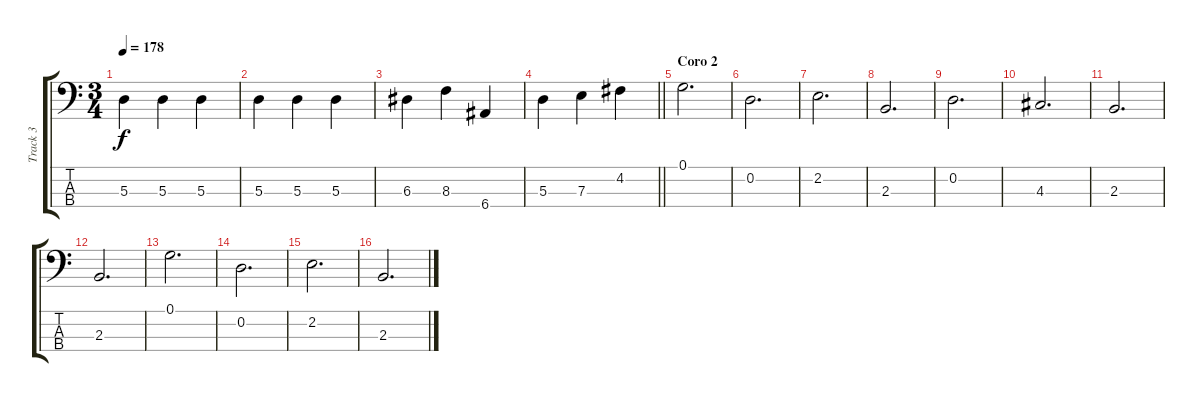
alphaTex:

\track ("Track 3" "Track 3") {instrument electricbassfinger}
\staff {score tabs}
\tuning (G2 D2 A1 E1) {hide}
\ts (3 4)
\tempo 178
\clef f4
\ks c
5.3.4{dy f} 5.3.4 5.3.4 |
5.3.4 5.3.4 5.3.4 |
6.3.4 8.3.4 6.4.4 |
\barLineRight lightlight
5.3.4 7.3.4 4.2.4 |
\section ("" "Coro 2")
0.1.2{d} |
0.2.2{d} |
2.2.2{d} |
2.3.2{d} |
0.2.2{d} |
4.3.2{d} |
2.3.2{d} |
2.3.2{d} |
0.1.2{d} |
0.2.2{d} |
2.2.2{d} |
2.3.2{d}
